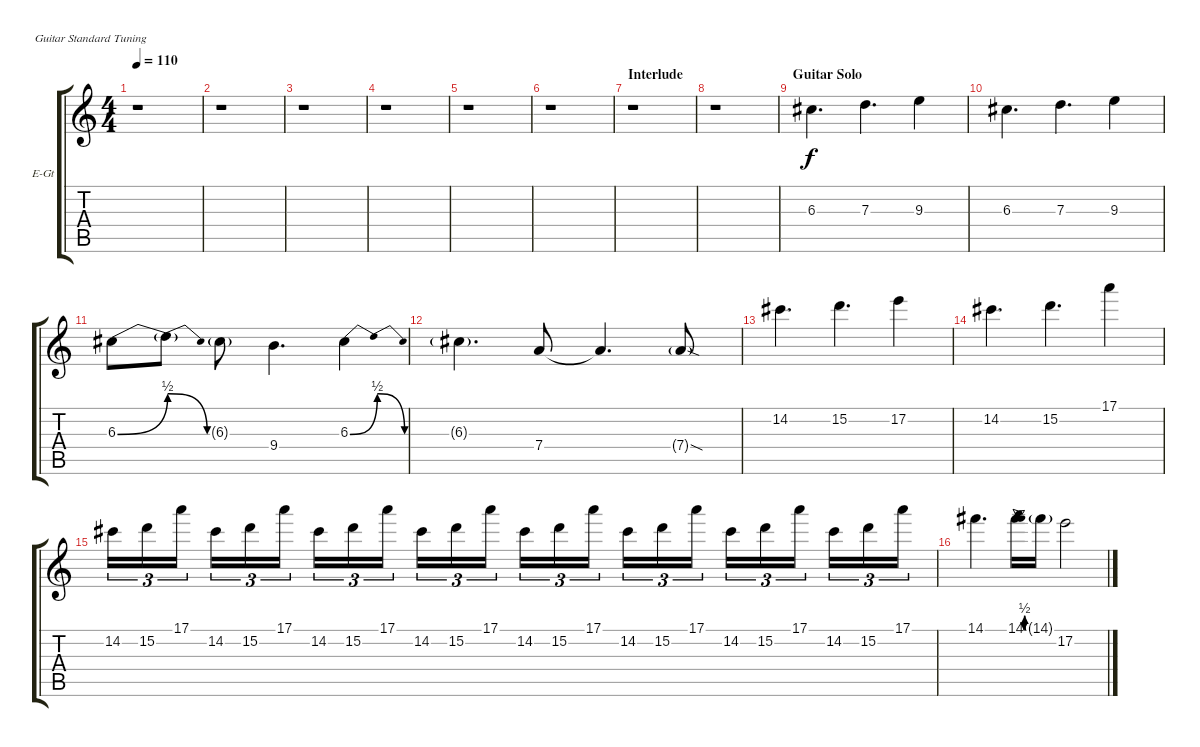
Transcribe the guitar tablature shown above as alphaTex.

\bracketExtendMode groupsimilarinstruments
\firstSystemTrackNameOrientation horizontal
\otherSystemsTrackNameOrientation horizontal
\track ("Lead Guitar" "E-Gt") {instrument distortionguitar}
\staff {score tabs}
\tuning (E4 B3 G3 D3 A2 E2)
\ts (4 4)
\tempo 110
\clef g2
\ks c
r.1{dy f} |
r.1 |
r.1 |
r.1 |
r.1 |
r.1 |
\section ("" "Interlude")
r.1 |
r.1 |
\section ("" "Guitar Solo")
6.3.4{d} 7.3.4{d} 9.3.4 |
6.3.4{d} 7.3.4{d} 9.3.4 |
6.3{be (bend 0 0 60 2)}.8 6.3{be (release 0 2 60 0) t}.8 6.3{g}.8 9.4.4{d} 6.3{be (bendrelease 0 0 30 2 30 2 60 0)}.4 |
6.3{g}.4{d} 7.4.8 7.4{t}.4{d} 7.4{sod g}.8 |
14.2.4{d} 15.2.4{d} 17.2.4 |
14.2.4{d} 15.2.4{d} 17.1.4 |
14.2.16{tu (3 2)} 15.2.16{tu (3 2)} 17.1.16{tu (3 2)} 14.2.16{tu (3 2)} 15.2.16{tu (3 2)} 17.1.16{tu (3 2)} 14.2.16{tu (3 2)} 15.2.16{tu (3 2)} 17.1.16{tu (3 2)} 14.2.16{tu (3 2)} 15.2.16{tu (3 2)} 17.1.16{tu (3 2)} 14.2.16{tu (3 2)} 15.2.16{tu (3 2)} 17.1.16{tu (3 2)} 14.2.16{tu (3 2)} 15.2.16{tu (3 2)} 17.1.16{tu (3 2)} 14.2.16{tu (3 2)} 15.2.16{tu (3 2)} 17.1.16{tu (3 2)} 14.2.16{tu (3 2)} 15.2.16{tu (3 2)} 17.1.16{tu (3 2)} |
14.1.4{d} 14.1{be (bendrelease 0 0 30 2 30 2 60 0)}.16 14.1{g}.16 17.2.2
